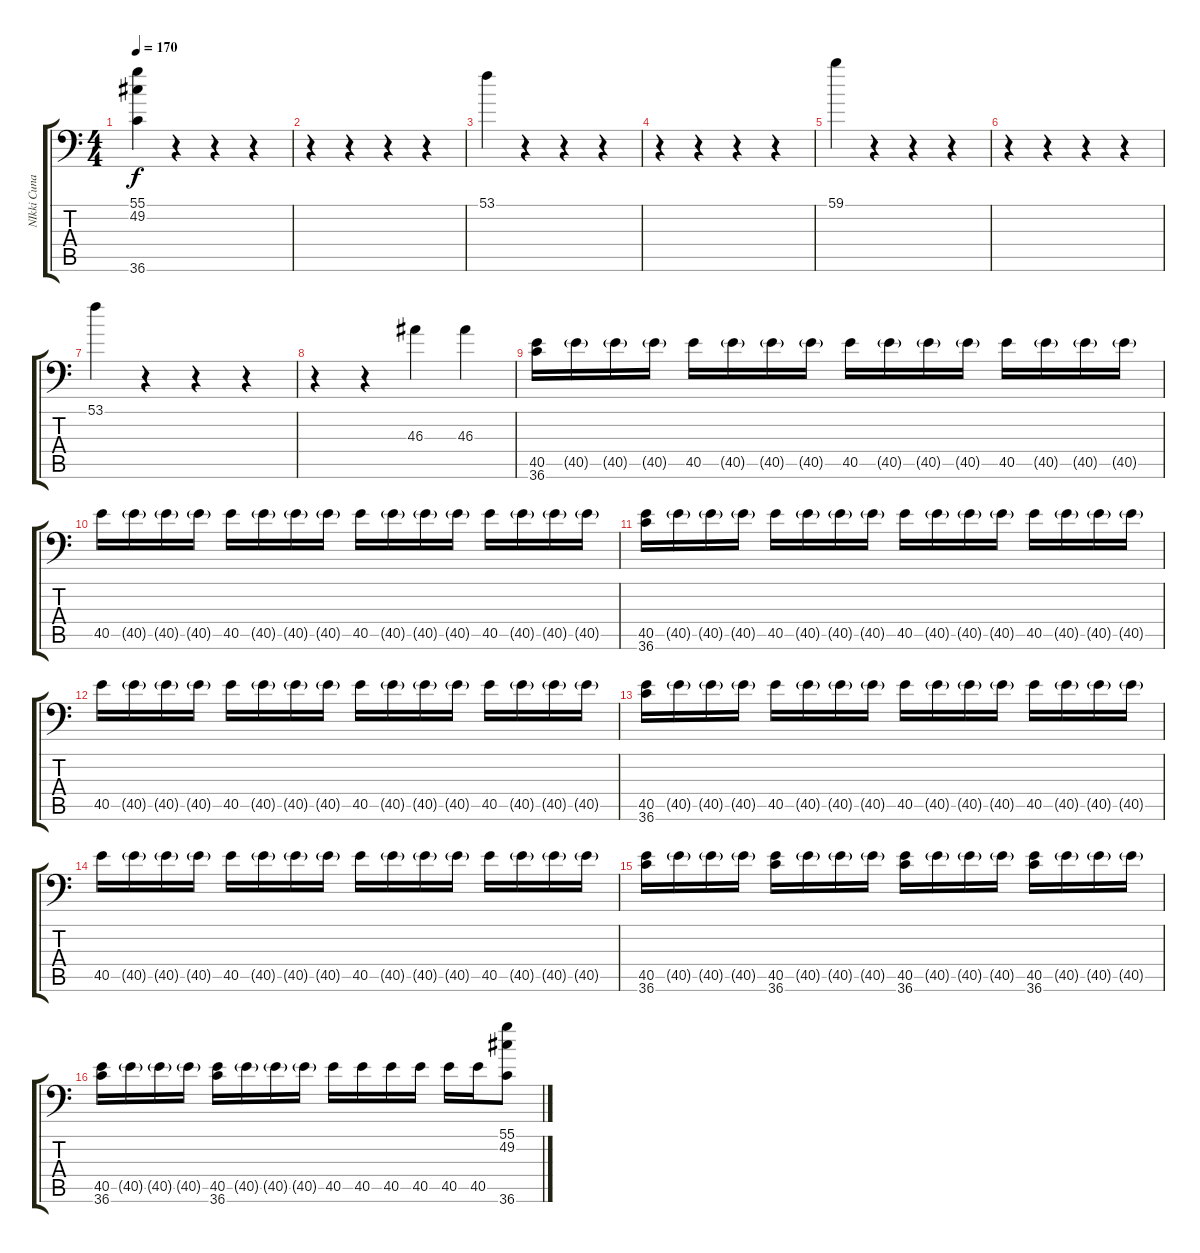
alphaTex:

\track ("NIkki Cuna" "NIkki Cuna") {instrument acousticgrandpiano}
\staff {score tabs}
\tuning (C-1 C-1 C-1 C-1 C-1 C-1) {hide}
\ts (4 4)
\tempo 170
\clef f4
\ks c
(55.1 49.2 36.6).4{dy f} r.4 r.4 r.4 |
r.4 r.4 r.4 r.4 |
53.1.4 r.4 r.4 r.4 |
r.4 r.4 r.4 r.4 |
59.1.4 r.4 r.4 r.4 |
r.4 r.4 r.4 r.4 |
53.1.4 r.4 r.4 r.4 |
r.4 r.4 46.3.4 46.3.4 |
(40.5 36.6).16 40.5{g}.16 40.5{g}.16 40.5{g}.16 40.5.16 40.5{g}.16 40.5{g}.16 40.5{g}.16 40.5.16 40.5{g}.16 40.5{g}.16 40.5{g}.16 40.5.16 40.5{g}.16 40.5{g}.16 40.5{g}.16 |
40.5.16 40.5{g}.16 40.5{g}.16 40.5{g}.16 40.5.16 40.5{g}.16 40.5{g}.16 40.5{g}.16 40.5.16 40.5{g}.16 40.5{g}.16 40.5{g}.16 40.5.16 40.5{g}.16 40.5{g}.16 40.5{g}.16 |
(40.5 36.6).16 40.5{g}.16 40.5{g}.16 40.5{g}.16 40.5.16 40.5{g}.16 40.5{g}.16 40.5{g}.16 40.5.16 40.5{g}.16 40.5{g}.16 40.5{g}.16 40.5.16 40.5{g}.16 40.5{g}.16 40.5{g}.16 |
40.5.16 40.5{g}.16 40.5{g}.16 40.5{g}.16 40.5.16 40.5{g}.16 40.5{g}.16 40.5{g}.16 40.5.16 40.5{g}.16 40.5{g}.16 40.5{g}.16 40.5.16 40.5{g}.16 40.5{g}.16 40.5{g}.16 |
(40.5 36.6).16 40.5{g}.16 40.5{g}.16 40.5{g}.16 40.5.16 40.5{g}.16 40.5{g}.16 40.5{g}.16 40.5.16 40.5{g}.16 40.5{g}.16 40.5{g}.16 40.5.16 40.5{g}.16 40.5{g}.16 40.5{g}.16 |
40.5.16 40.5{g}.16 40.5{g}.16 40.5{g}.16 40.5.16 40.5{g}.16 40.5{g}.16 40.5{g}.16 40.5.16 40.5{g}.16 40.5{g}.16 40.5{g}.16 40.5.16 40.5{g}.16 40.5{g}.16 40.5{g}.16 |
(40.5 36.6).16 40.5{g}.16 40.5{g}.16 40.5{g}.16 (40.5 36.6).16 40.5{g}.16 40.5{g}.16 40.5{g}.16 (40.5 36.6).16 40.5{g}.16 40.5{g}.16 40.5{g}.16 (40.5 36.6).16 40.5{g}.16 40.5{g}.16 40.5{g}.16 |
(40.5 36.6).16 40.5{g}.16 40.5{g}.16 40.5{g}.16 (40.5 36.6).16 40.5{g}.16 40.5{g}.16 40.5{g}.16 40.5.16 40.5.16 40.5.16 40.5.16 40.5.16 40.5.16 (55.1 49.2 36.6).8
